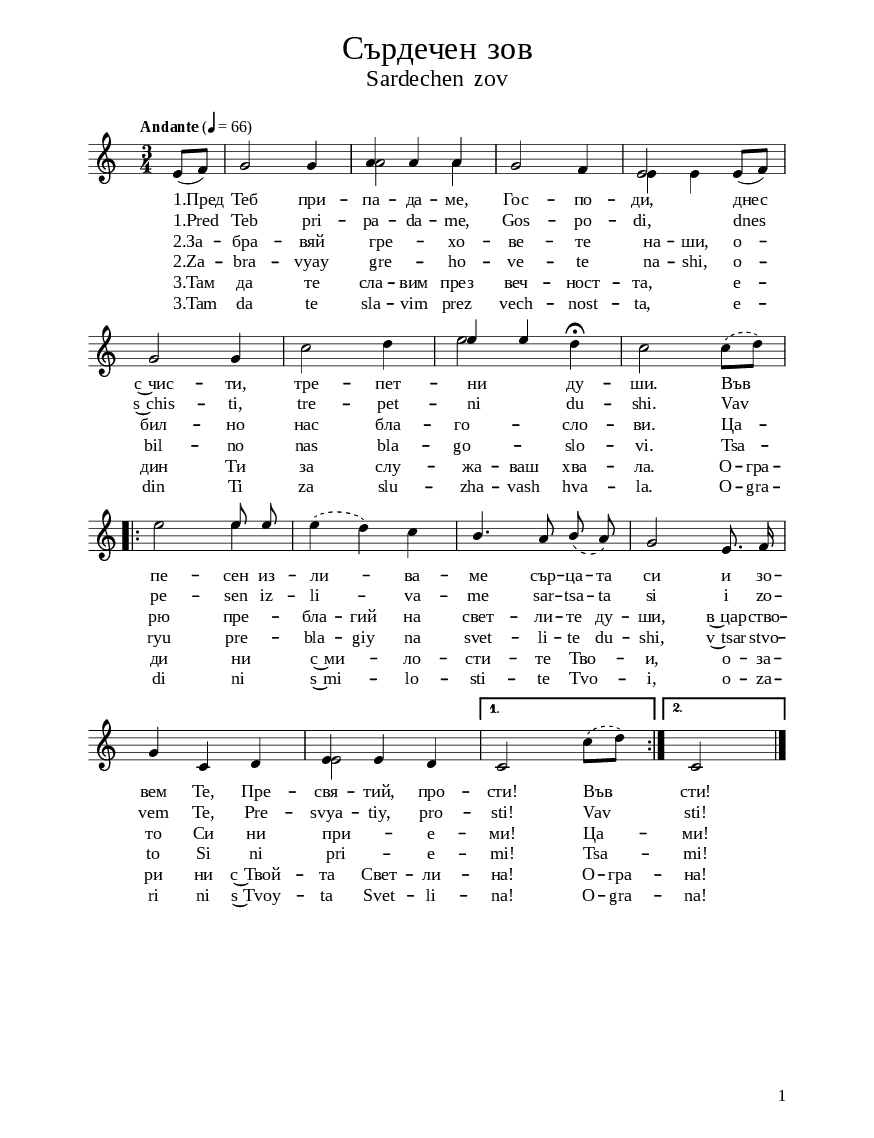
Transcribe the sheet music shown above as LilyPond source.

\version "2.20.0"

\paper {
  #(set-paper-size "a5")
}

\bookpart {
  \paper {
    print-all-headers = ##t
    print-page-number = ##t
    print-first-page-number = ##t

    % put page numbers on the bottom
    oddHeaderMarkup = \markup ""
    evenHeaderMarkup = \markup ""
    oddFooterMarkup = \markup
    \fill-line {
      ""
      \on-the-fly #print-page-number-check-first \fromproperty #'page:page-number-string
    }
    evenFooterMarkup = \markup
    \fill-line {
      \on-the-fly #print-page-number-check-first \fromproperty #'page:page-number-string
      ""
    }

    left-margin = 1.5\cm
    right-margin = 1.5\cm
    top-margin = 1.6\cm
    bottom-margin = 1.2\cm
    ragged-bottom = ##t % do not spread the staves to fill the whole vertical space

    % change lyrics and titles font (affects notes also)
    fonts =
    #(make-pango-font-tree
      "Times New Roman"
      "DejaVu Sans"
      "DejaVu Sans Mono"
      (/ (* staff-height pt) 3.6))

    % change distance between staves
    system-system-spacing =
    #'((basic-distance . 12)
       (minimum-distance . 6)
       (padding . 1)
       (stretchability . 12))
  }

  \header {
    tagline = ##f
  }

  \score{
    \layout {
      indent = 0.0\cm % remove first line indentation
      %ragged-last = ##t % do not spread last line to fill the whole space
      \context {
        \Score
        \omit BarNumber %remove bar numbers
      } % context

      \context {
        % change staff size
        \Staff
        fontSize = #+0 % affects notes size only
        \override StaffSymbol #'staff-space = #(magstep -3)
        \override StaffSymbol #'thickness = #0.5
        \override BarLine #'hair-thickness = #1
        %\override StaffSymbol #'ledger-line-thickness = #'(0 . 0)
      }

      \context {
        % adjust space between staff and lyrics and between the two lyric lines
        \Lyrics
        \override VerticalAxisGroup.nonstaff-relatedstaff-spacing = #'((basic-distance . 4.5))
        \override VerticalAxisGroup.nonstaff-nonstaff-spacing = #'((minimum-distance . 2))
      }
    } % layout

    \new Staff <<

      \new Voice = "voice1" \absolute  {
        \clef treble
        \key c \major
        \time 3/4
        \tempo \markup {
          % make tempo note smaller
          \concat {
            "Andante" \normal-text { " (" }
            \teeny \general-align #Y #DOWN \note #"4" #0.8
            \normal-text { " = 66)" }
          }
        }
        \autoBeamOff
        \partial 4
        \voiceOne % stems p

        \slurDown e'8 ([f'8])  g'2 g'4 |  a'4 a' a' | g'2 f'4 | e'2 e'8 ([ f' ]) | \break

        g'2 g'4 | \hideNotes c''2 d''4 | \unHideNotes
        \once \override NoteColumn.force-hshift = #1.5 e''4
        e'' \hideNotes d''4 | c''2 c''8 d'' | \break

        \repeat volta 2 {
          e''2 \unHideNotes e''8 e'' | \hideNotes e''4 d'' c'' | \unHideNotes b'4. a'8 \slurDashed b' (a') | g'2 e'8. f'16 | \break
          \unHideNotes g'4 c' d' | e' e' d' |
        }  \alternative {
          { c'2 \hideNotes c''8 d'' | \unHideNotes }
          { c'2 \bar "|." }
        }
      }

      \new Voice = "voice2" \absolute  {
        \clef treble
        \key c \major
        \time 3/4
        \autoBeamOff
        \partial 4
        \voiceTwo % stems down

        \hideNotes e'8 [f'8]  g'2 g'4 | \unHideNotes a'2 a'4 | \hideNotes g'2 f'4 | \unHideNotes e'4 e'4 \hideNotes e'8 [ f' ] | \break

        g'2 g'4 | \unHideNotes c''2 d''4 | e''2 d''4^\fermata | c''2 \slurDashed \slurUp c''8 ([d'']) | \break

        \repeat volta 2 {
          e''2 e''4 | e''4 (d'') c'' | \hideNotes b'4. a'8 b' a' | g'2 e'8. f'16 \break |
          g'4 c' d' | \unHideNotes e'2 \hideNotes d'4 |
        }  \alternative {
          { c'2 \unHideNotes c''8 ([ d'' ]) | \hideNotes }
          { c'2 \bar "|." }
        }
      }


      \new Lyrics \lyricsto "voice1" {
        "1.Пред" Теб при -- па -- да -- ме, Гос -- по -- ди, днес
        с~чис -- ти, тре -- пет -- ни _ ду -- ши. Във _
        пе -- сен из -- ли -- _ ва -- ме \set ignoreMelismata = ##t сър -- ца -- та си и зо --
        вем Те, Пре -- свя -- тий, про -- сти! Във _ сти!
      }
      \new Lyrics \lyricsto "voice1" {
        "1.Pred" Teb pri -- pa -- da -- me, Gos -- po -- di, dnes
        s~chis -- ti, tre -- pet -- ni _ du -- shi. Vav _
        pe -- sen iz -- li -- _ va -- me \set ignoreMelismata = ##t sar -- tsa -- ta si i zo --
        vem Te, Pre -- svya -- tiy, pro -- sti! Vav _ sti!
      }

      \new Lyrics \lyricsto "voice2" {
        "2.За" -- бра -- вяй гре -- хо -- ве -- те на -- ши, о --
        бил -- но нас бла -- го -- сло -- ви. Ца --
        рю \set ignoreMelismata = ##t пре -- бла -- гий на свет -- ли -- те ду -- ши, в~цар -- ство --
        то Си ни при -- е -- ми! Ца -- _ ми!
      }
      \new Lyrics \lyricsto "voice2" {
        "2.Za" -- bra -- vyay gre -- ho -- ve -- te na -- shi, o --
        bil -- no nas bla -- go -- slo -- vi. Tsa --
        ryu \set ignoreMelismata = ##t pre -- bla -- giy na svet -- li -- te du -- shi, v~tsar -- stvo --
        to Si ni pri -- e -- mi! Tsa -- _ mi!
      }

      \new Lyrics \lyricsto "voice1" {
        "3.Там" да те сла -- вим през веч -- ност -- та, е --
        дин Ти за слу -- жа -- ваш хва -- ла. О -- гра --
        ди ни _ с~ми -- _ ло -- сти -- те Тво -- и, о -- за --
        ри ни с~Твой -- та Свет -- ли -- на! О -- гра -- на!
      }
      \new Lyrics \lyricsto "voice1" {
        "3.Tam" da te sla -- vim prez vech -- nost -- ta, e --
        din Ti za slu -- zha -- vash hva -- la. O -- gra --
        di ni _ s~mi -- _ lo -- sti -- te Tvo -- i, o -- za --
        ri ni s~Tvoy -- ta Svet -- li -- na! O -- gra -- na!
      }

    >>

    \header {
      title = \markup \column \normal-text \fontsize #2.5 {
        \center-align
        \line { Сърдечен зов }
        \vspace #-0.6
        \center-align
        \line \fontsize #-3 { Sardechen zov}
        \vspace #-0.8
        \center-align
        \line \fontsize #-3 { " " }
      }
    }

    \midi{}

  } % score

  \pageBreak

  \markup \fontsize #+2.5 {
    \hspace #1
    \override #'(baseline-skip . 2.4) % affects space between column lines
    \column {

    }

    \hspace #5
    \override #'(baseline-skip . 2.4)
    \column {

    } %column
  } % markup



  % include foreign translation(s) of the song
  \version "2.20.0"

\markup \fill-line { \fontsize #6 "Ruf des Herzens" }
\markup \null
\markup \null
\markup \fontsize #+2.5 {
  \hspace #14
  \override #'(baseline-skip . 2)
  \column {
    \line { "   " }

    \line { 1. Wir fallen heute vor Dir nieder, Herr, }

    \line { "   "mit reinen zittrigen Seelen.}

    \line { "   "Wir schütten unsere Herzen in einem Lied aus }

    \line { "   "und rufen Dich an, Allheiliger! Vergib!}

    \line { 2. Vergiss unsere Sünden, }

    \line { "   "segne uns reichlich.}

    \line { "   "Allgütiger König der leuchtenden Seelen,}

    \line { "   "empfange uns in Deinem Reich!}

    \line { 3. Wir lobpreisen Dich dort in der Ewigkeit,}

    \line { "   "einzig Dir gebührt der Lobpreis.}

    \line { "   "Umgrenze uns mit Deiner Barmherzigkeit,}

    \line { "   "erleuchte uns mit Deinem Licht.}
  }
}


} % bookpart
